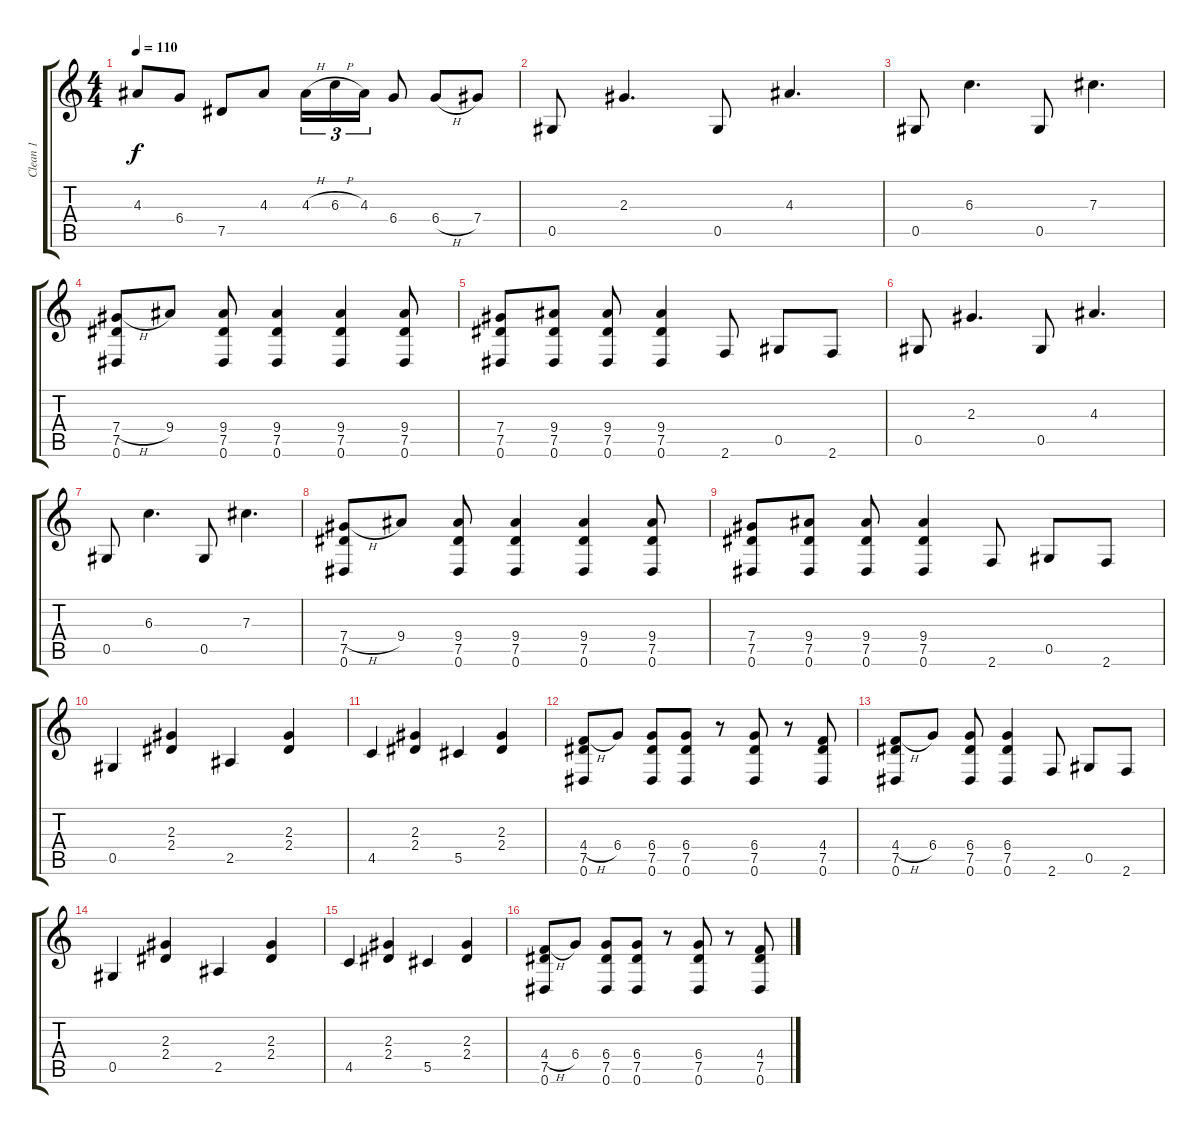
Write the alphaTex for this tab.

\track ("Clean 1" "Clean 1") {instrument acousticguitarsteel}
\staff {score tabs}
\tuning (Eb4 Bb3 Gb3 Db3 Ab2 Eb2) {hide}
\ts (4 4)
\tempo 110
\clef g2
\ks c
4.3{t}.8{dy f} 6.4.8 7.5.8 4.3.8 4.3{h}.16{tu (3 2)} 6.3{h}.16{tu (3 2)} 4.3.16{tu (3 2)} 6.4.8 6.4{h}.8 7.4.8 |
0.5.8{volume 11 balance 13} 2.3.4{d} 0.5.8 4.3.4{d} |
0.5.8 6.3.4{d} 0.5.8 7.3.4{d} |
(7.4{h} 7.5 0.6).8 9.4.8 (9.4 7.5 0.6).8 (9.4 7.5 0.6).4 (9.4 7.5 0.6).4 (9.4 7.5 0.6).8 |
(7.4 7.5 0.6).8 (9.4 7.5 0.6).8 (9.4 7.5 0.6).8 (9.4 7.5 0.6).4 2.6.8 0.5.8 2.6.8 |
0.5.8 2.3.4{d} 0.5.8 4.3.4{d} |
0.5.8 6.3.4{d} 0.5.8 7.3.4{d} |
(7.4{h} 7.5 0.6).8 9.4.8 (9.4 7.5 0.6).8 (9.4 7.5 0.6).4 (9.4 7.5 0.6).4 (9.4 7.5 0.6).8 |
(7.4 7.5 0.6).8 (9.4 7.5 0.6).8 (9.4 7.5 0.6).8 (9.4 7.5 0.6).4 2.6.8{balance 3 instrument distortionguitar} 0.5.8 2.6.8 |
0.5.4 (2.3 2.4).4 2.5.4 (2.3 2.4).4 |
4.5.4 (2.3 2.4).4 5.5.4 (2.3 2.4).4 |
(4.4{h} 7.5 0.6).8 6.4.8 (6.4 7.5 0.6).8 (6.4 7.5 0.6).8 r.8 (6.4 7.5 0.6).8 r.8 (4.4 7.5 0.6).8 |
(4.4{h} 7.5 0.6).8 6.4.8 (6.4 7.5 0.6).8 (6.4 7.5 0.6).4 2.6.8 0.5.8 2.6.8 |
0.5.4 (2.3 2.4).4 2.5.4 (2.3 2.4).4 |
4.5.4 (2.3 2.4).4 5.5.4 (2.3 2.4).4 |
(4.4{h} 7.5 0.6).8 6.4.8 (6.4 7.5 0.6).8 (6.4 7.5 0.6).8 r.8 (6.4 7.5 0.6).8 r.8 (4.4 7.5 0.6).8
